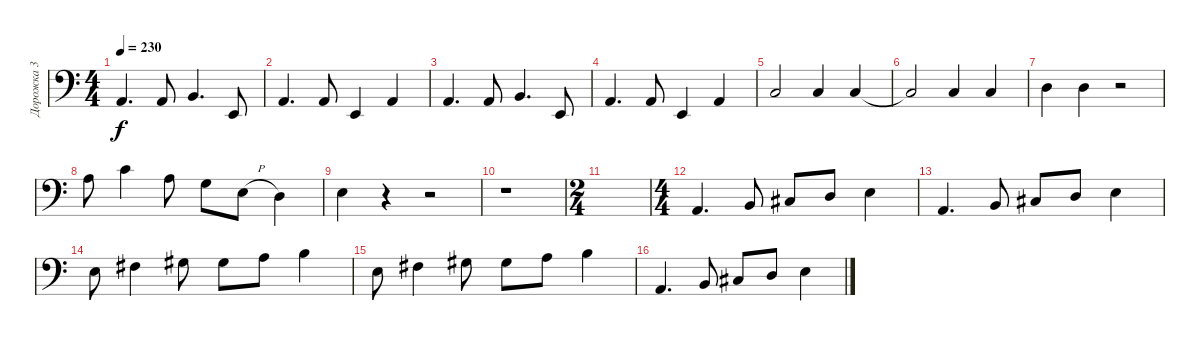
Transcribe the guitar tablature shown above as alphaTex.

\track ("Дорожка 3" "Дорожка 3") {instrument electricbassfinger}
\staff {score}
\tuning (G2 D2 A1 E1) {hide}
\ts (4 4)
\tempo 230
\clef f4
\ks c
0.3.4{d dy f} 0.3.8 2.3.4{d} 0.4.8 |
0.3.4{d} 0.3.8 0.4.4 0.3.4 |
0.3.4{d} 0.3.8 2.3.4{d} 0.4.8 |
0.3.4{d} 0.3.8 0.4.4 0.3.4 |
3.3.2 3.3.4 3.3.4 |
3.3{t}.2 3.3.4 3.3.4 |
0.2.4 0.2.4 r.2 |
2.1.8 5.1.4 2.1.8 0.1.8 2.2{h}.8 0.2.4 |
2.2.4 r.4 r.2 |
r.1 |
\ts (2 4)
|
\ts (4 4)
0.3.4{d} 2.3.8 4.3.8 0.2.8 2.2.4 |
0.3.4{d} 2.3.8 4.3.8 0.2.8 2.2.4 |
2.2.8 4.2.4 1.1.8 1.1.8 2.1.8 4.1.4 |
2.2.8 4.2.4 1.1.8 1.1.8 2.1.8 4.1.4 |
0.3.4{d} 2.3.8 4.3.8 0.2.8 2.2.4
